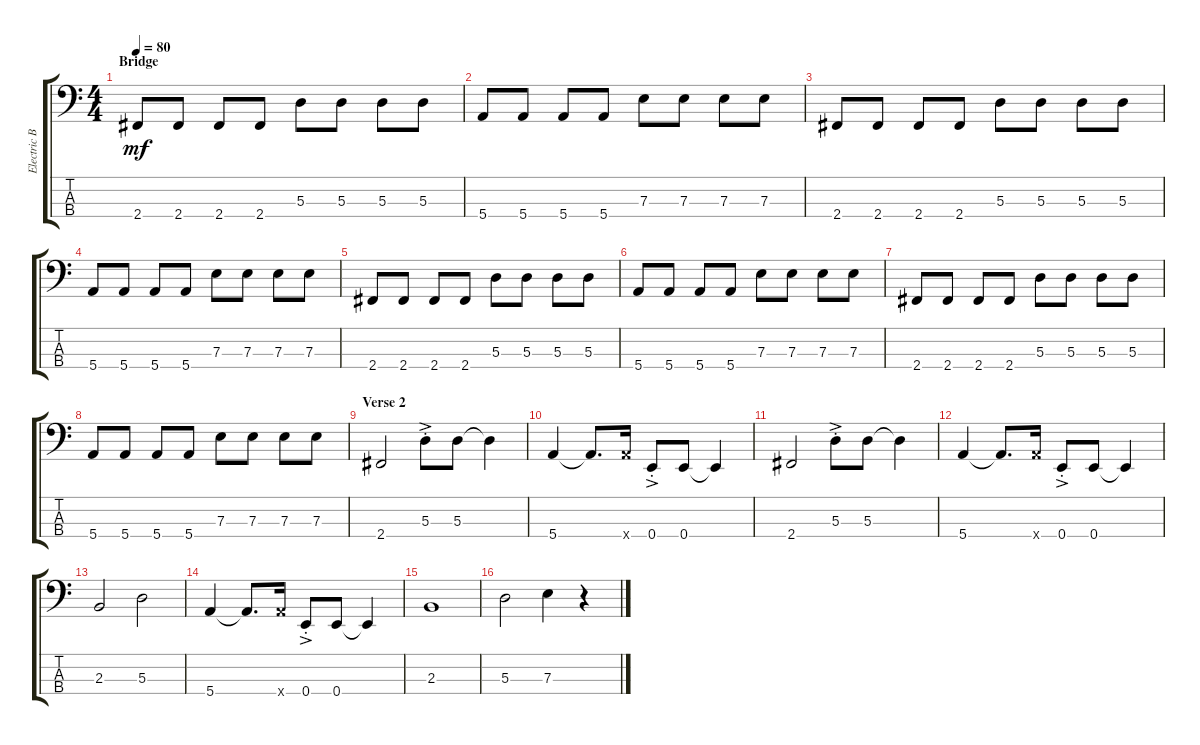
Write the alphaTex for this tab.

\track ("Electric Bass" "Electric B") {instrument electricbassfinger}
\staff {score tabs}
\tuning (G2 D2 A1 E1) {hide}
\ts (4 4)
\section ("" "Bridge")
\tempo 80
\clef f4
\ks c
2.4.8{dy mf} 2.4.8 2.4.8 2.4.8 5.3.8 5.3.8 5.3.8 5.3.8 |
5.4.8 5.4.8 5.4.8 5.4.8 7.3.8 7.3.8 7.3.8 7.3.8 |
2.4.8 2.4.8 2.4.8 2.4.8 5.3.8 5.3.8 5.3.8 5.3.8 |
5.4.8 5.4.8 5.4.8 5.4.8 7.3.8 7.3.8 7.3.8 7.3.8 |
2.4.8 2.4.8 2.4.8 2.4.8 5.3.8 5.3.8 5.3.8 5.3.8 |
5.4.8 5.4.8 5.4.8 5.4.8 7.3.8 7.3.8 7.3.8 7.3.8 |
2.4.8 2.4.8 2.4.8 2.4.8 5.3.8 5.3.8 5.3.8 5.3.8 |
5.4.8 5.4.8 5.4.8 5.4.8 7.3.8 7.3.8 7.3.8 7.3.8 |
\section ("" "Verse 2")
2.4.2 5.3{ac st}.8 5.3.8 5.3{t}.4 |
5.4.4 5.4{t}.8{d} 5.4{x}.16 0.4{ac st}.8 0.4.8 0.4{t}.4 |
2.4.2 5.3{ac st}.8 5.3.8 5.3{t}.4 |
5.4.4 5.4{t}.8{d} 5.4{x}.16 0.4{ac st}.8 0.4.8 0.4{t}.4 |
2.3.2 5.3.2 |
5.4.4 5.4{t}.8{d} 5.4{x}.16 0.4{ac st}.8 0.4.8 0.4{t}.4 |
2.3.1 |
5.3.2 7.3.4 r.4
